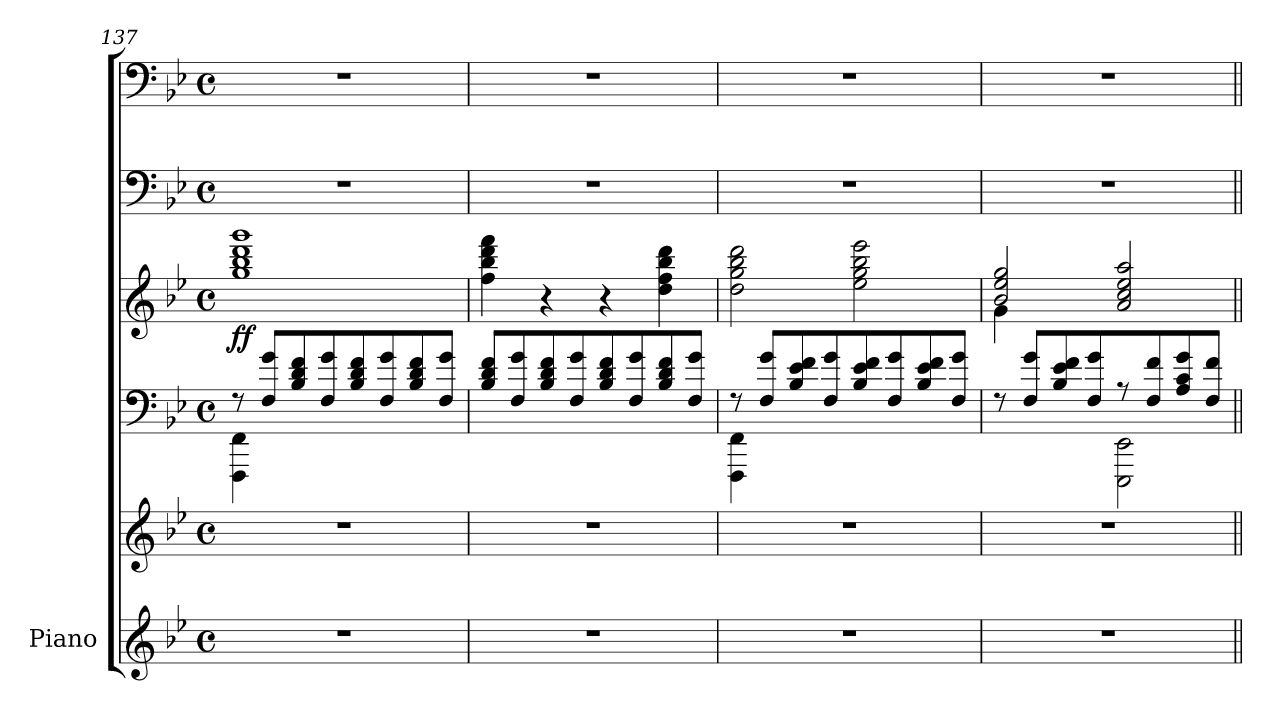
**kern	**kern	**kern	**kern	**kern	**kern	**dynam
*part1	*part1	*part1	*part1	*part1	*part1	*part1
*staff6	*staff5	*staff4	*staff3	*staff2	*staff1	*staff1/2/3/4/5/6
*I"Piano	*	*	*	*	*	*
*I'Pno.	*	*	*	*	*	*
!!LO:LB:g=z
*clefG2	*clefG2	*clefF4	*clefG2	*clefF4	*clefF4	*
*k[b-e-]	*k[b-e-]	*k[b-e-]	*k[b-e-]	*k[b-e-]	*k[b-e-]	*
*M4/4	*M4/4	*M4/4	*M4/4	*M4/4	*M4/4	*
*met(c)	*met(c)	*met(c)	*met(c)	*met(c)	*met(c)	*
=137	=137	=137	=137	=137	=137	=137
*	*	*^	*	*	*	*
!	!	!	!	!	!	!	!LO:DY:b=3
1r	1r	8rF	4FFF\ 4FF\	1gg 1bb- 1ddd 1ggg	1r	1r	ff
.	.	8F/ 8g/L	.	.	.	.	.
.	.	8B-/ 8d/ 8f/	4ryy	.	.	.	.
.	.	8F/ 8g/	.	.	.	.	.
.	.	8B-/ 8d/ 8f/	2ryy	.	.	.	.
.	.	8F/ 8g/	.	.	.	.	.
.	.	8B-/ 8d/ 8f/	.	.	.	.	.
.	.	8F/ 8g/J	.	.	.	.	.
*	*	*v	*v	*	*	*	*
=138	=138	=138	=138	=138	=138	=138
1r	1r	8B-/ 8d/ 8f/L	4ff\ 4bb-\ 4ddd\ 4fff\	1r	1r	.
.	.	8F/ 8g/	.	.	.	.
.	.	8B-/ 8d/ 8f/	4r	.	.	.
.	.	8F/ 8g/	.	.	.	.
.	.	8B-/ 8d/ 8f/	4r	.	.	.
.	.	8F/ 8g/	.	.	.	.
.	.	8B-/ 8d/ 8f/	4dd\ 4ff\ 4bb-\ 4ddd\	.	.	.
.	.	8F/ 8g/J	.	.	.	.
=139	=139	=139	=139	=139	=139	=139
*	*	*^	*	*	*	*
1r	1r	8rF	4FFF\ 4FF\	2dd\ 2gg\ 2bb-\ 2ddd\	1r	1r	.
.	.	8F/ 8g/L	.	.	.	.	.
.	.	8B-/ 8e-/ 8f/	4ryy	.	.	.	.
.	.	8F/ 8g/	.	.	.	.	.
.	.	8B-/ 8e-/ 8f/	2ryy	2ee-\ 2gg\ 2bb-\ 2eee-\	.	.	.
.	.	8F/ 8g/	.	.	.	.	.
.	.	8B-/ 8e-/ 8f/	.	.	.	.	.
.	.	8F/ 8g/J	.	.	.	.	.
=140	=140	=140	=140	=140	=140	=140	=140
*	*	*	*	*^	*	*	*
1r	1r	8rF	2ryy	4g:\	2b-/ 2ee-/ 2gg/	1r	1r	.
.	.	8F/ 8g/L	.	.	.	.	.	.
.	.	8B-/ 8e-/ 8f/	.	4ryy	.	.	.	.
.	.	8F/ 8g/	.	.	.	.	.	.
.	.	8r	2EEE-\ 2EE-\	2ryy	2a/ 2cc/ 2ee-/ 2aa/	.	.	.
.	.	8F/ 8f/	.	.	.	.	.	.
.	.	8A/ 8c/ 8g/	.	.	.	.	.	.
.	.	8F/ 8f/J	.	.	.	.	.	.
*	*	*v	*v	*	*	*	*	*
*	*	*	*v	*v	*	*	*
=||	=||	=||	=||	=||	=||	=||
*-	*-	*-	*-	*-	*-	*-
